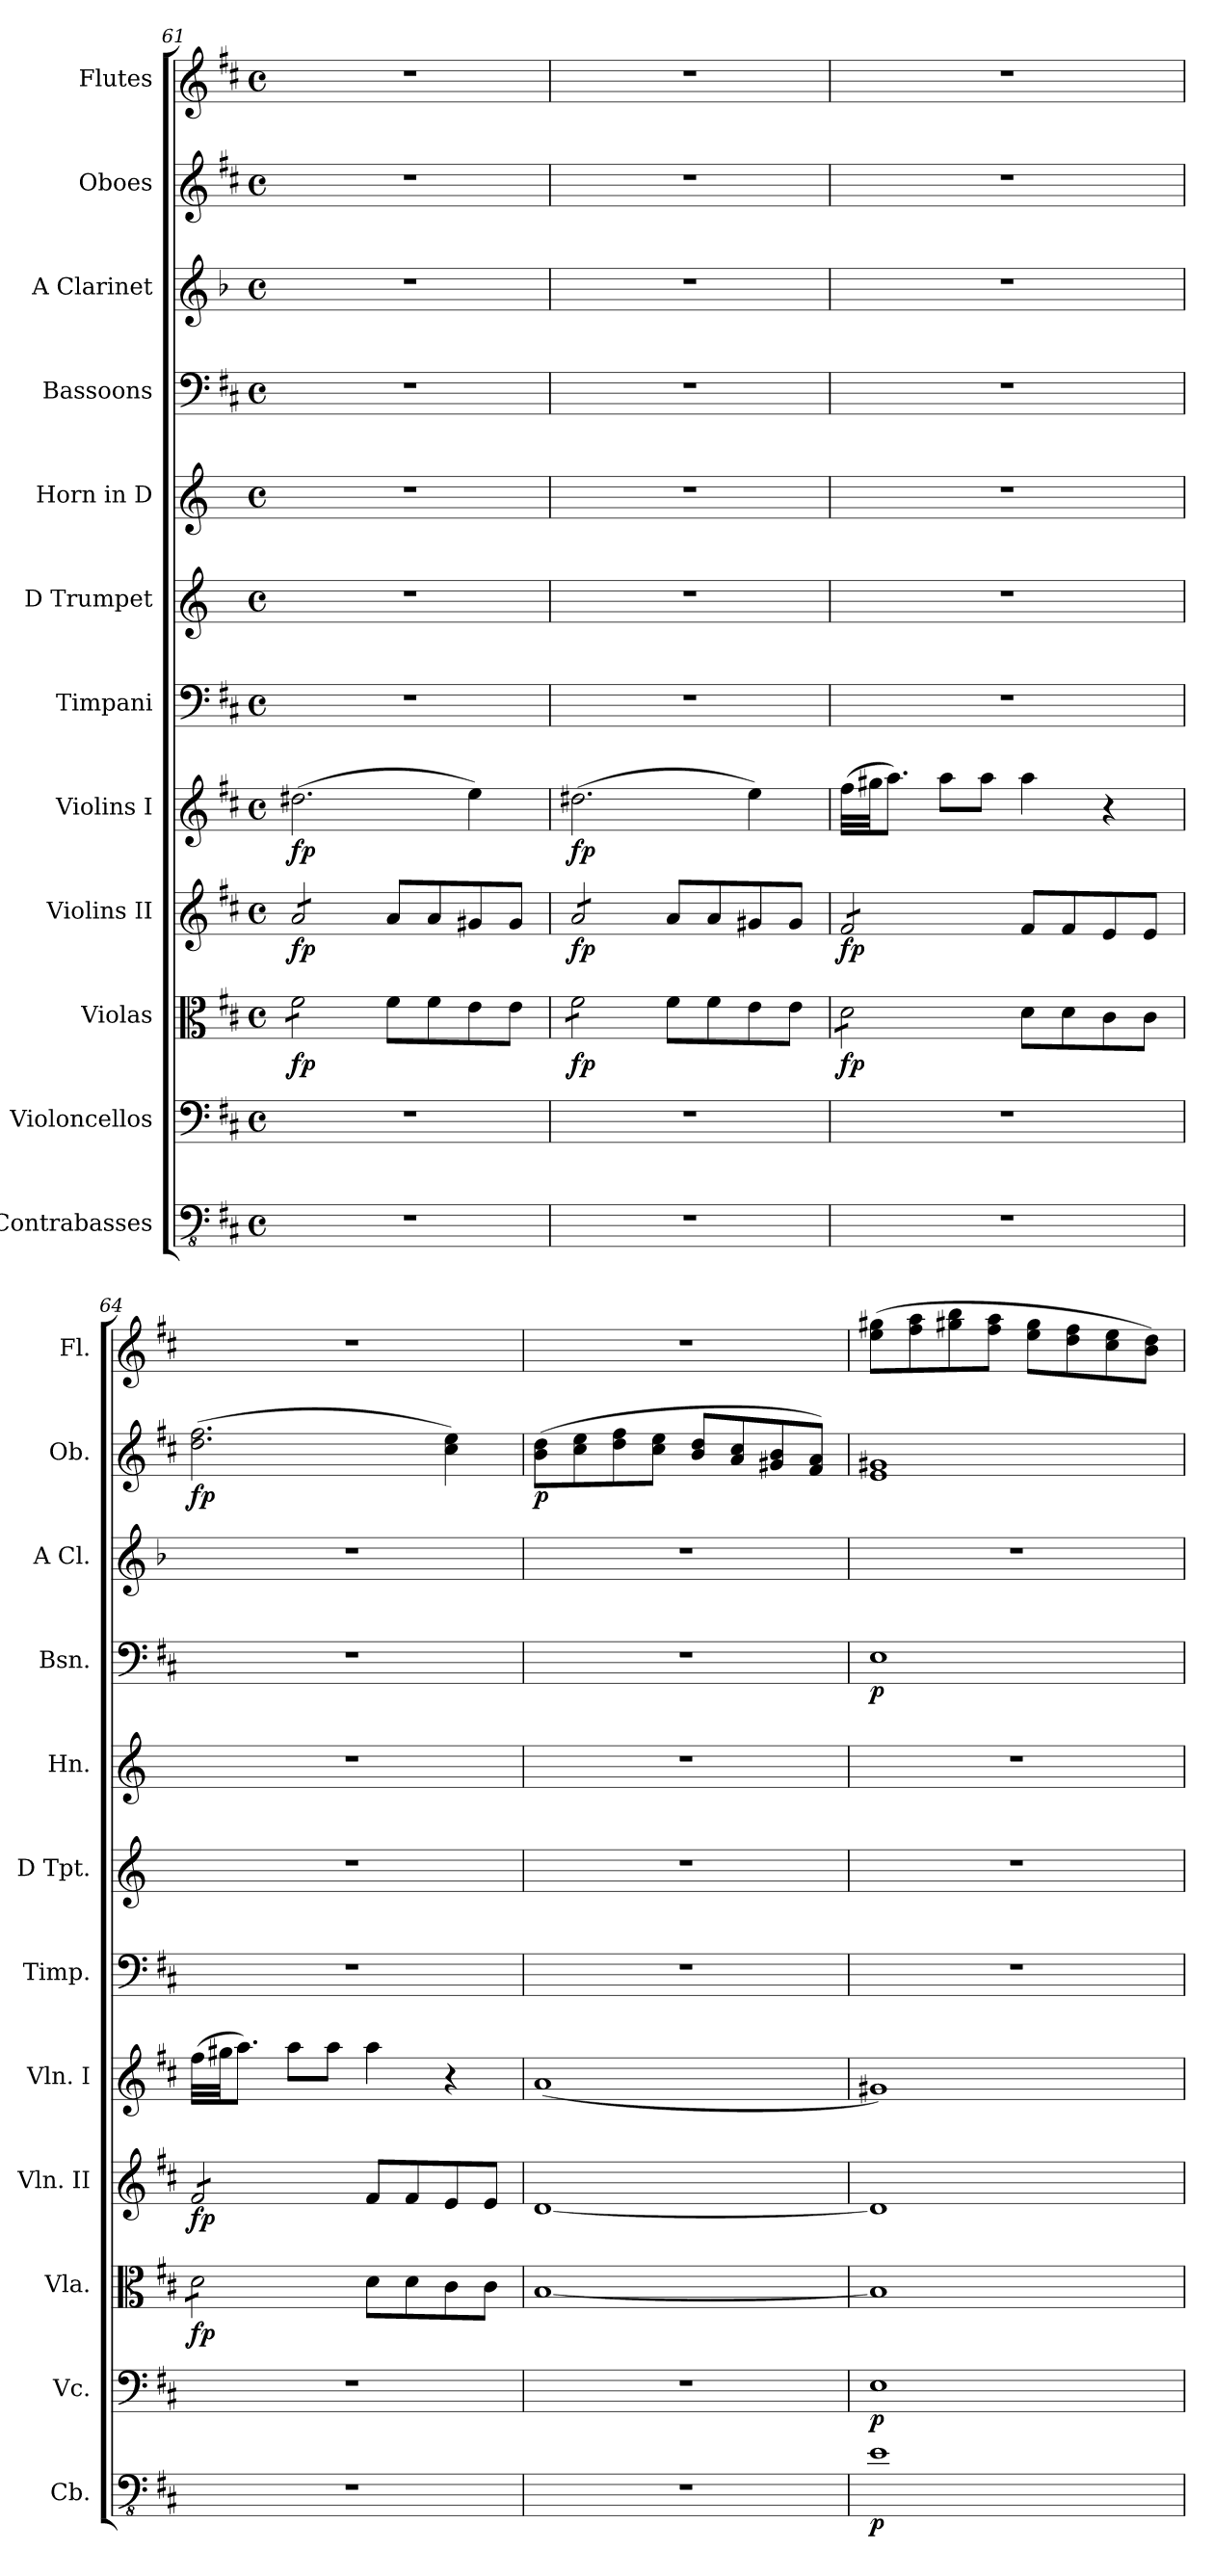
**kern	**dynam	**kern	**dynam	**kern	**dynam	**kern	**dynam	**kern	**dynam	**kern	**kern	**kern	**kern	**dynam	**kern	**kern	**dynam	**kern
*part12	*part12	*part11	*part11	*part10	*part10	*part9	*part9	*part8	*part8	*part7	*part6	*part5	*part4	*part4	*part3	*part2	*part2	*part1
*staff12	*staff12	*staff11	*staff11	*staff10	*staff10	*staff9	*staff9	*staff8	*staff8	*staff7	*staff6	*staff5	*staff4	*staff4	*staff3	*staff2	*staff2	*staff1
*I"Contrabasses	*	*I"Violoncellos	*	*I"Violas	*	*I"Violins II	*	*I"Violins I	*	*I"Timpani	*I"D Trumpet	*I"Horn in D	*I"Bassoons	*	*I"A Clarinet	*I"Oboes	*	*I"Flutes
*I'Cb.	*	*I'Vc.	*	*I'Vla.	*	*I'Vln. II	*	*I'Vln. I	*	*I'Timp.	*I'D Tpt.	*I'Hn.	*I'Bsn.	*	*I'A Cl.	*I'Ob.	*	*I'Fl.
*clefFv4	*	*clefF4	*	*clefC3	*	*clefG2	*	*clefG2	*	*clefF4	*clefG2	*clefG2	*clefF4	*	*clefG2	*clefG2	*	*clefG2
*ITrd7c12	*	*	*	*	*	*	*	*	*	*	*ITrd-1c-2	*ITrd6c10	*	*	*ITrd2c3	*	*	*
*k[f#c#]	*	*k[f#c#]	*	*k[f#c#]	*	*k[f#c#]	*	*k[f#c#]	*	*k[f#c#]	*k[f#c#]	*k[f#c#]	*k[f#c#]	*	*k[f#c#]	*k[f#c#]	*	*k[f#c#]
*M4/4	*	*M4/4	*	*M4/4	*	*M4/4	*	*M4/4	*	*M4/4	*M4/4	*M4/4	*M4/4	*	*M4/4	*M4/4	*	*M4/4
*met(c)	*	*met(c)	*	*met(c)	*	*met(c)	*	*met(c)	*	*met(c)	*met(c)	*met(c)	*met(c)	*	*met(c)	*met(c)	*	*met(c)
=61	=61	=61	=61	=61	=61	=61	=61	=61	=61	=61	=61	=61	=61	=61	=61	=61	=61	=61
!	!	!	!	!	!LO:DY:b	!	!LO:DY:b	!	!LO:DY:b	!	!	!	!	!	!	!	!	!
*	*	*	*	*tremolo	*	*	*	*	*	*	*	*	*	*	*	*	*	*
*	*	*	*	*	*	*tremolo	*	*	*	*	*	*	*	*	*	*	*	*
1r	.	1r	.	8f#\L	fp	8a/L	fp	(>2.dd#X\	fp	1r	1r	1r	1r	.	1r	1r	.	1r
.	.	.	.	8f#\	.	8a/	.	.	.	.	.	.	.	.	.	.	.	.
.	.	.	.	8f#\	.	8a/	.	.	.	.	.	.	.	.	.	.	.	.
.	.	.	.	8f#\J	.	8a/J	.	.	.	.	.	.	.	.	.	.	.	.
*	*	*	*	*	*	*Xtremolo	*	*	*	*	*	*	*	*	*	*	*	*
*	*	*	*	*Xtremolo	*	*	*	*	*	*	*	*	*	*	*	*	*	*
.	.	.	.	8f#\L	.	8a/L	.	.	.	.	.	.	.	.	.	.	.	.
.	.	.	.	8f#\	.	8a/	.	.	.	.	.	.	.	.	.	.	.	.
.	.	.	.	8e\	.	8g#X/	.	4ee\)	.	.	.	.	.	.	.	.	.	.
.	.	.	.	8e\J	.	8g#/J	.	.	.	.	.	.	.	.	.	.	.	.
=62	=62	=62	=62	=62	=62	=62	=62	=62	=62	=62	=62	=62	=62	=62	=62	=62	=62	=62
!	!	!	!	!	!LO:DY:b	!	!LO:DY:b	!	!LO:DY:b	!	!	!	!	!	!	!	!	!
*	*	*	*	*tremolo	*	*	*	*	*	*	*	*	*	*	*	*	*	*
*	*	*	*	*	*	*tremolo	*	*	*	*	*	*	*	*	*	*	*	*
1r	.	1r	.	8f#\L	fp	8a/L	fp	(>2.dd#X\	fp	1r	1r	1r	1r	.	1r	1r	.	1r
.	.	.	.	8f#\	.	8a/	.	.	.	.	.	.	.	.	.	.	.	.
.	.	.	.	8f#\	.	8a/	.	.	.	.	.	.	.	.	.	.	.	.
.	.	.	.	8f#\J	.	8a/J	.	.	.	.	.	.	.	.	.	.	.	.
*	*	*	*	*	*	*Xtremolo	*	*	*	*	*	*	*	*	*	*	*	*
*	*	*	*	*Xtremolo	*	*	*	*	*	*	*	*	*	*	*	*	*	*
.	.	.	.	8f#\L	.	8a/L	.	.	.	.	.	.	.	.	.	.	.	.
.	.	.	.	8f#\	.	8a/	.	.	.	.	.	.	.	.	.	.	.	.
.	.	.	.	8e\	.	8g#X/	.	4ee\)	.	.	.	.	.	.	.	.	.	.
.	.	.	.	8e\J	.	8g#/J	.	.	.	.	.	.	.	.	.	.	.	.
=63	=63	=63	=63	=63	=63	=63	=63	=63	=63	=63	=63	=63	=63	=63	=63	=63	=63	=63
!	!	!	!	!	!LO:DY:b	!	!LO:DY:b	!	!	!	!	!	!	!	!	!	!	!
*	*	*	*	*tremolo	*	*	*	*	*	*	*	*	*	*	*	*	*	*
*	*	*	*	*	*	*tremolo	*	*	*	*	*	*	*	*	*	*	*	*
1r	.	1r	.	8d\L	fp	8f#/L	fp	(>32ff#\LLL	.	1r	1r	1r	1r	.	1r	1r	.	1r
.	.	.	.	.	.	.	.	32gg#X\JJ	.	.	.	.	.	.	.	.	.	.
.	.	.	.	.	.	.	.	8.aa\J)	.	.	.	.	.	.	.	.	.	.
.	.	.	.	8d\	.	8f#/	.	.	.	.	.	.	.	.	.	.	.	.
.	.	.	.	8d\	.	8f#/	.	8aa\L	.	.	.	.	.	.	.	.	.	.
.	.	.	.	8d\J	.	8f#/J	.	8aa\J	.	.	.	.	.	.	.	.	.	.
*	*	*	*	*	*	*Xtremolo	*	*	*	*	*	*	*	*	*	*	*	*
*	*	*	*	*Xtremolo	*	*	*	*	*	*	*	*	*	*	*	*	*	*
.	.	.	.	8d\L	.	8f#/L	.	4aa\	.	.	.	.	.	.	.	.	.	.
.	.	.	.	8d\	.	8f#/	.	.	.	.	.	.	.	.	.	.	.	.
.	.	.	.	8c#\	.	8e/	.	4r	.	.	.	.	.	.	.	.	.	.
.	.	.	.	8c#\J	.	8e/J	.	.	.	.	.	.	.	.	.	.	.	.
=64	=64	=64	=64	=64	=64	=64	=64	=64	=64	=64	=64	=64	=64	=64	=64	=64	=64	=64
!	!	!	!	!	!LO:DY:b	!	!LO:DY:b	!	!	!	!	!	!	!	!	!	!LO:DY:b	!
*	*	*	*	*tremolo	*	*	*	*	*	*	*	*	*	*	*	*	*	*
*	*	*	*	*	*	*tremolo	*	*	*	*	*	*	*	*	*	*	*	*
1r	.	1r	.	8d\L	fp	8f#/L	fp	(>32ff#\LLL	.	1r	1r	1r	1r	.	1r	(>2.dd\ 2.ff#\	fp	1r
.	.	.	.	.	.	.	.	32gg#X\JJ	.	.	.	.	.	.	.	.	.	.
.	.	.	.	.	.	.	.	8.aa\J)	.	.	.	.	.	.	.	.	.	.
.	.	.	.	8d\	.	8f#/	.	.	.	.	.	.	.	.	.	.	.	.
.	.	.	.	8d\	.	8f#/	.	8aa\L	.	.	.	.	.	.	.	.	.	.
.	.	.	.	8d\J	.	8f#/J	.	8aa\J	.	.	.	.	.	.	.	.	.	.
*	*	*	*	*	*	*Xtremolo	*	*	*	*	*	*	*	*	*	*	*	*
*	*	*	*	*Xtremolo	*	*	*	*	*	*	*	*	*	*	*	*	*	*
.	.	.	.	8d\L	.	8f#/L	.	4aa\	.	.	.	.	.	.	.	.	.	.
.	.	.	.	8d\	.	8f#/	.	.	.	.	.	.	.	.	.	.	.	.
.	.	.	.	8c#\	.	8e/	.	4r	.	.	.	.	.	.	.	4cc#\ 4ee\)	.	.
.	.	.	.	8c#\J	.	8e/J	.	.	.	.	.	.	.	.	.	.	.	.
!!LO:PB:g=z
=65	=65	=65	=65	=65	=65	=65	=65	=65	=65	=65	=65	=65	=65	=65	=65	=65	=65	=65
!	!	!	!	!	!	!	!	!	!	!	!	!	!	!	!	!	!LO:DY:b	!
1r	.	1r	.	[1B	.	[1d	.	(<1a	.	1r	1r	1r	1r	.	1r	(>8b\ 8dd\L	p	1r
.	.	.	.	.	.	.	.	.	.	.	.	.	.	.	.	8cc#\ 8ee\	.	.
.	.	.	.	.	.	.	.	.	.	.	.	.	.	.	.	8dd\ 8ff#\	.	.
.	.	.	.	.	.	.	.	.	.	.	.	.	.	.	.	8cc#\ 8ee\J	.	.
.	.	.	.	.	.	.	.	.	.	.	.	.	.	.	.	8b/ 8dd/L	.	.
.	.	.	.	.	.	.	.	.	.	.	.	.	.	.	.	8a/ 8cc#/	.	.
.	.	.	.	.	.	.	.	.	.	.	.	.	.	.	.	8g#X/ 8b/	.	.
.	.	.	.	.	.	.	.	.	.	.	.	.	.	.	.	8f#/ 8a/J)	.	.
=66	=66	=66	=66	=66	=66	=66	=66	=66	=66	=66	=66	=66	=66	=66	=66	=66	=66	=66
*	*	*	*	*	*	*	*	*	*	*	*	*	*	*	*	*^	*	*
!	!LO:DY:b	!	!LO:DY:b	!	!	!	!	!	!	!	!	!	!	!LO:DY:b	!	!	!	!	!
1EE	p	1E	p	1B]	.	1d]	.	1g#X)	.	1r	1r	1r	1E	p	1r	1g#X	1e	.	(>8ee\ 8gg#X\L
.	.	.	.	.	.	.	.	.	.	.	.	.	.	.	.	.	.	.	8ff#\ 8aa\
.	.	.	.	.	.	.	.	.	.	.	.	.	.	.	.	.	.	.	8gg#X\ 8bb\
.	.	.	.	.	.	.	.	.	.	.	.	.	.	.	.	.	.	.	8ff#\ 8aa\J
.	.	.	.	.	.	.	.	.	.	.	.	.	.	.	.	.	.	.	8ee\ 8gg#\L
.	.	.	.	.	.	.	.	.	.	.	.	.	.	.	.	.	.	.	8dd\ 8ff#\
.	.	.	.	.	.	.	.	.	.	.	.	.	.	.	.	.	.	.	8cc#\ 8ee\
.	.	.	.	.	.	.	.	.	.	.	.	.	.	.	.	.	.	.	8b\ 8dd\J)
*	*	*	*	*	*	*	*	*	*	*	*	*	*	*	*	*v	*v	*	*
=	=	=	=	=	=	=	=	=	=	=	=	=	=	=	=	=	=	=
*-	*-	*-	*-	*-	*-	*-	*-	*-	*-	*-	*-	*-	*-	*-	*-	*-	*-	*-
